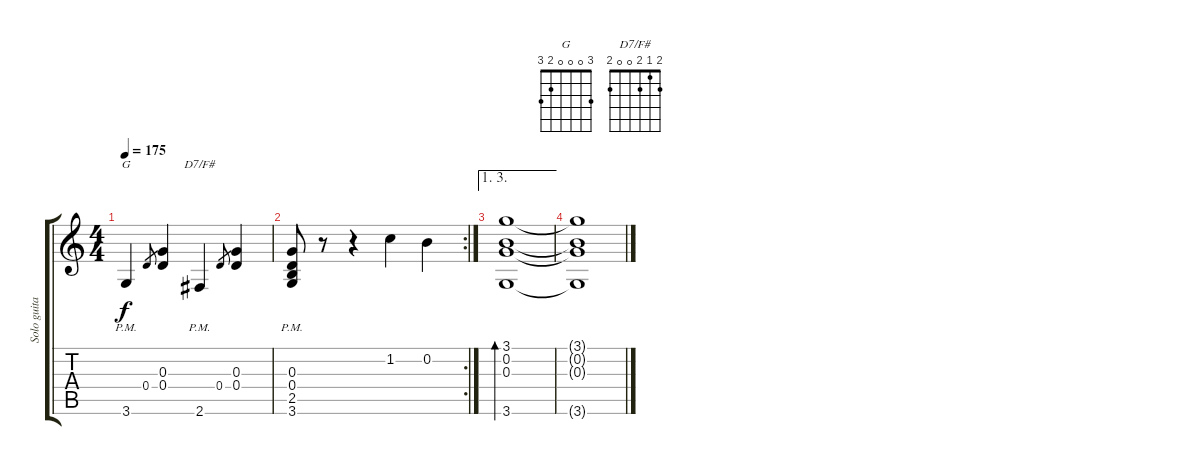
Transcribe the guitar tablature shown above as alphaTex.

\track ("Solo guitar" "Solo guita") {instrument acousticguitarnylon}
\staff {score tabs}
\tuning (E4 B3 G3 D3 A2 E2) {hide}
\chord ("G" 3 0 0 0 2 3)
\chord ("D7/F#" 2 1 2 0 0 2)
\ts (4 4)
\tempo 175
\clef g2
\ks c
3.6{pm}.4{ch "G" dy f} 0.4.8{gr} (0.3 0.4).4 2.6{pm}.4{ch "D7/F#"} 0.4.8{gr} (0.3 0.4).4 |
\rc 2
(0.3 0.4 2.5 3.6{pm}).8 r.8 r.4 1.2.4 0.2.4 |
\ae (1 3)
(3.1 0.2 0.3 3.6).1{bd 480} |
(3.1{t} 0.2{t} 0.3{t} 3.6{t}).1
